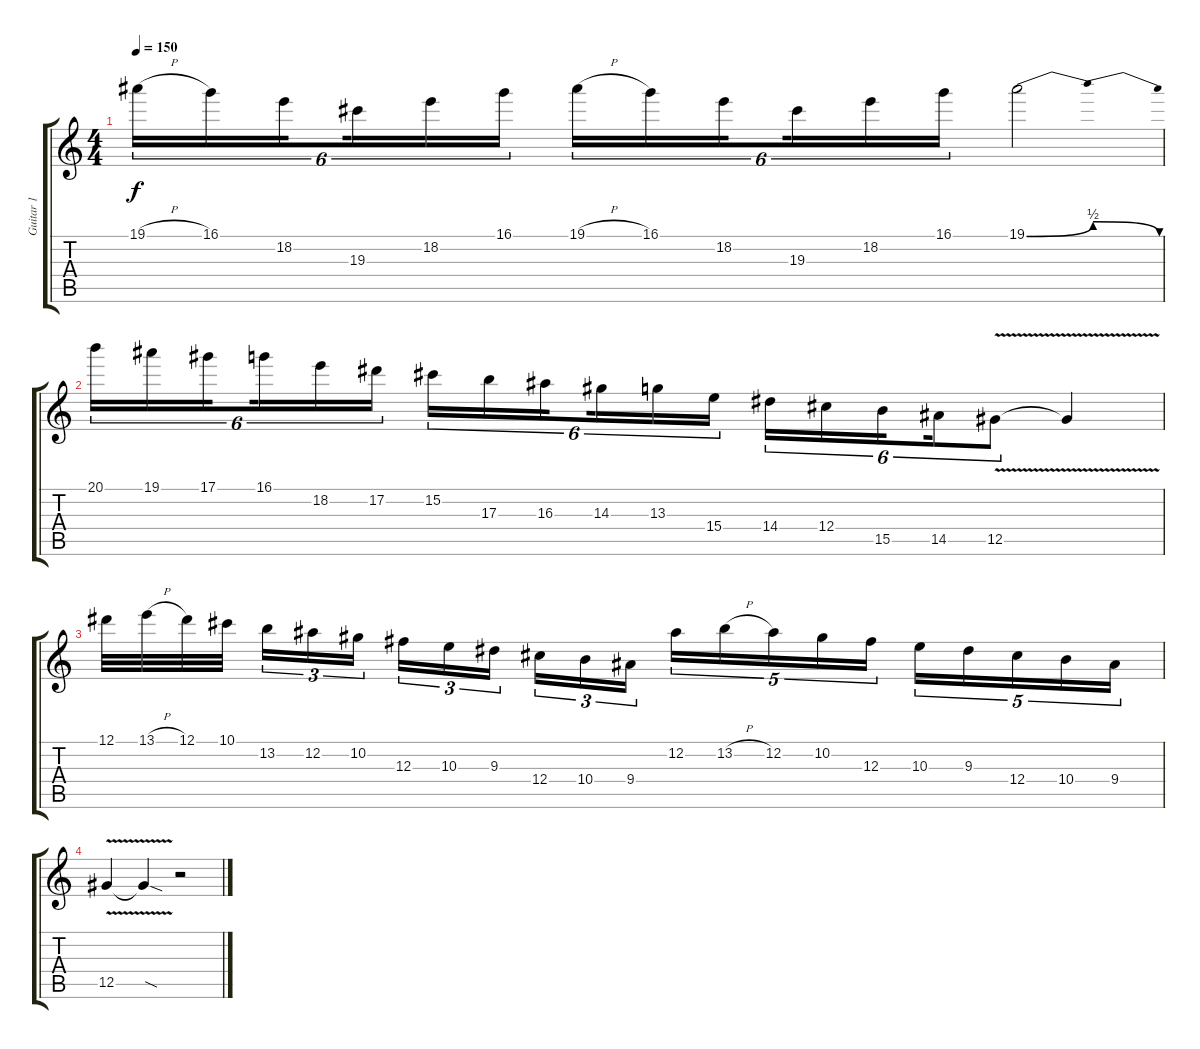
\track ("Guitar 1" "Guitar 1") {instrument overdrivenguitar}
\staff {score tabs}
\tuning (Eb4 Bb3 Gb3 Db3 Ab2 Eb2) {hide}
\ts (4 4)
\tempo 150
\clef g2
\ks c
19.1{h}.16{tu (6 4) dy f} 16.1.16{tu (6 4)} 18.2.16{tu (6 4) beam splitsecondary} 19.3.16{tu (6 4)} 18.2.16{tu (6 4)} 16.1.16{tu (6 4)} 19.1{h}.16{tu (6 4)} 16.1.16{tu (6 4)} 18.2.16{tu (6 4) beam splitsecondary} 19.3.16{tu (6 4)} 18.2.16{tu (6 4)} 16.1.16{tu (6 4)} 19.1{be (bendrelease 0 0 15 2 30 2 60 0)}.2 |
20.1.16{tu (6 4)} 19.1.16{tu (6 4)} 17.1.16{tu (6 4) beam splitsecondary} 16.1.16{tu (6 4)} 18.2.16{tu (6 4)} 17.2.16{tu (6 4)} 15.2.16{tu (6 4)} 17.3.16{tu (6 4)} 16.3.16{tu (6 4) beam splitsecondary} 14.3.16{tu (6 4)} 13.3.16{tu (6 4)} 15.4.16{tu (6 4)} 14.4.16{tu (6 4)} 12.4.16{tu (6 4)} 15.5.16{tu (6 4) beam splitsecondary} 14.5.16{tu (6 4)} 12.5{v}.8{tu (6 4)} 12.5{t}.4 |
12.1.32 13.1{h}.32 12.1.32 10.1.32{beam splitsecondary} 13.2.16{tu (3 2)} 12.2.16{tu (3 2)} 10.2.16{tu (3 2)} 12.3.16{tu (3 2)} 10.3.16{tu (3 2)} 9.3.16{tu (3 2) beam splitsecondary} 12.4.16{tu (3 2)} 10.4.16{tu (3 2)} 9.4.16{tu (3 2)} 12.2.16{tu (5 4)} 13.2{h}.16{tu (5 4)} 12.2.16{tu (5 4)} 10.2.16{tu (5 4)} 12.3.16{tu (5 4)} 10.3.16{tu (5 4)} 9.3.16{tu (5 4)} 12.4.16{tu (5 4)} 10.4.16{tu (5 4)} 9.4.16{tu (5 4)} |
12.5{v}.4 12.5{sod t}.4 r.2
